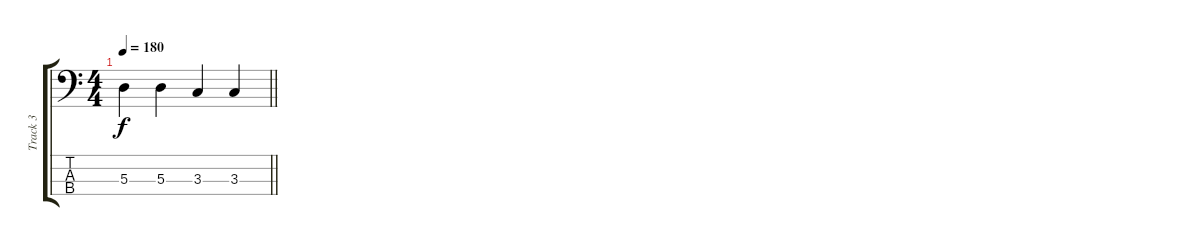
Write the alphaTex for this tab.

\track ("Track 3" "Track 3") {instrument electricbasspick}
\staff {score tabs}
\tuning (G2 D2 A1 E1) {hide}
\ts (4 4)
\tempo 180
\clef f4
\barLineRight lightlight
\ks c
5.3.4{dy f} 5.3.4 3.3.4 3.3.4
